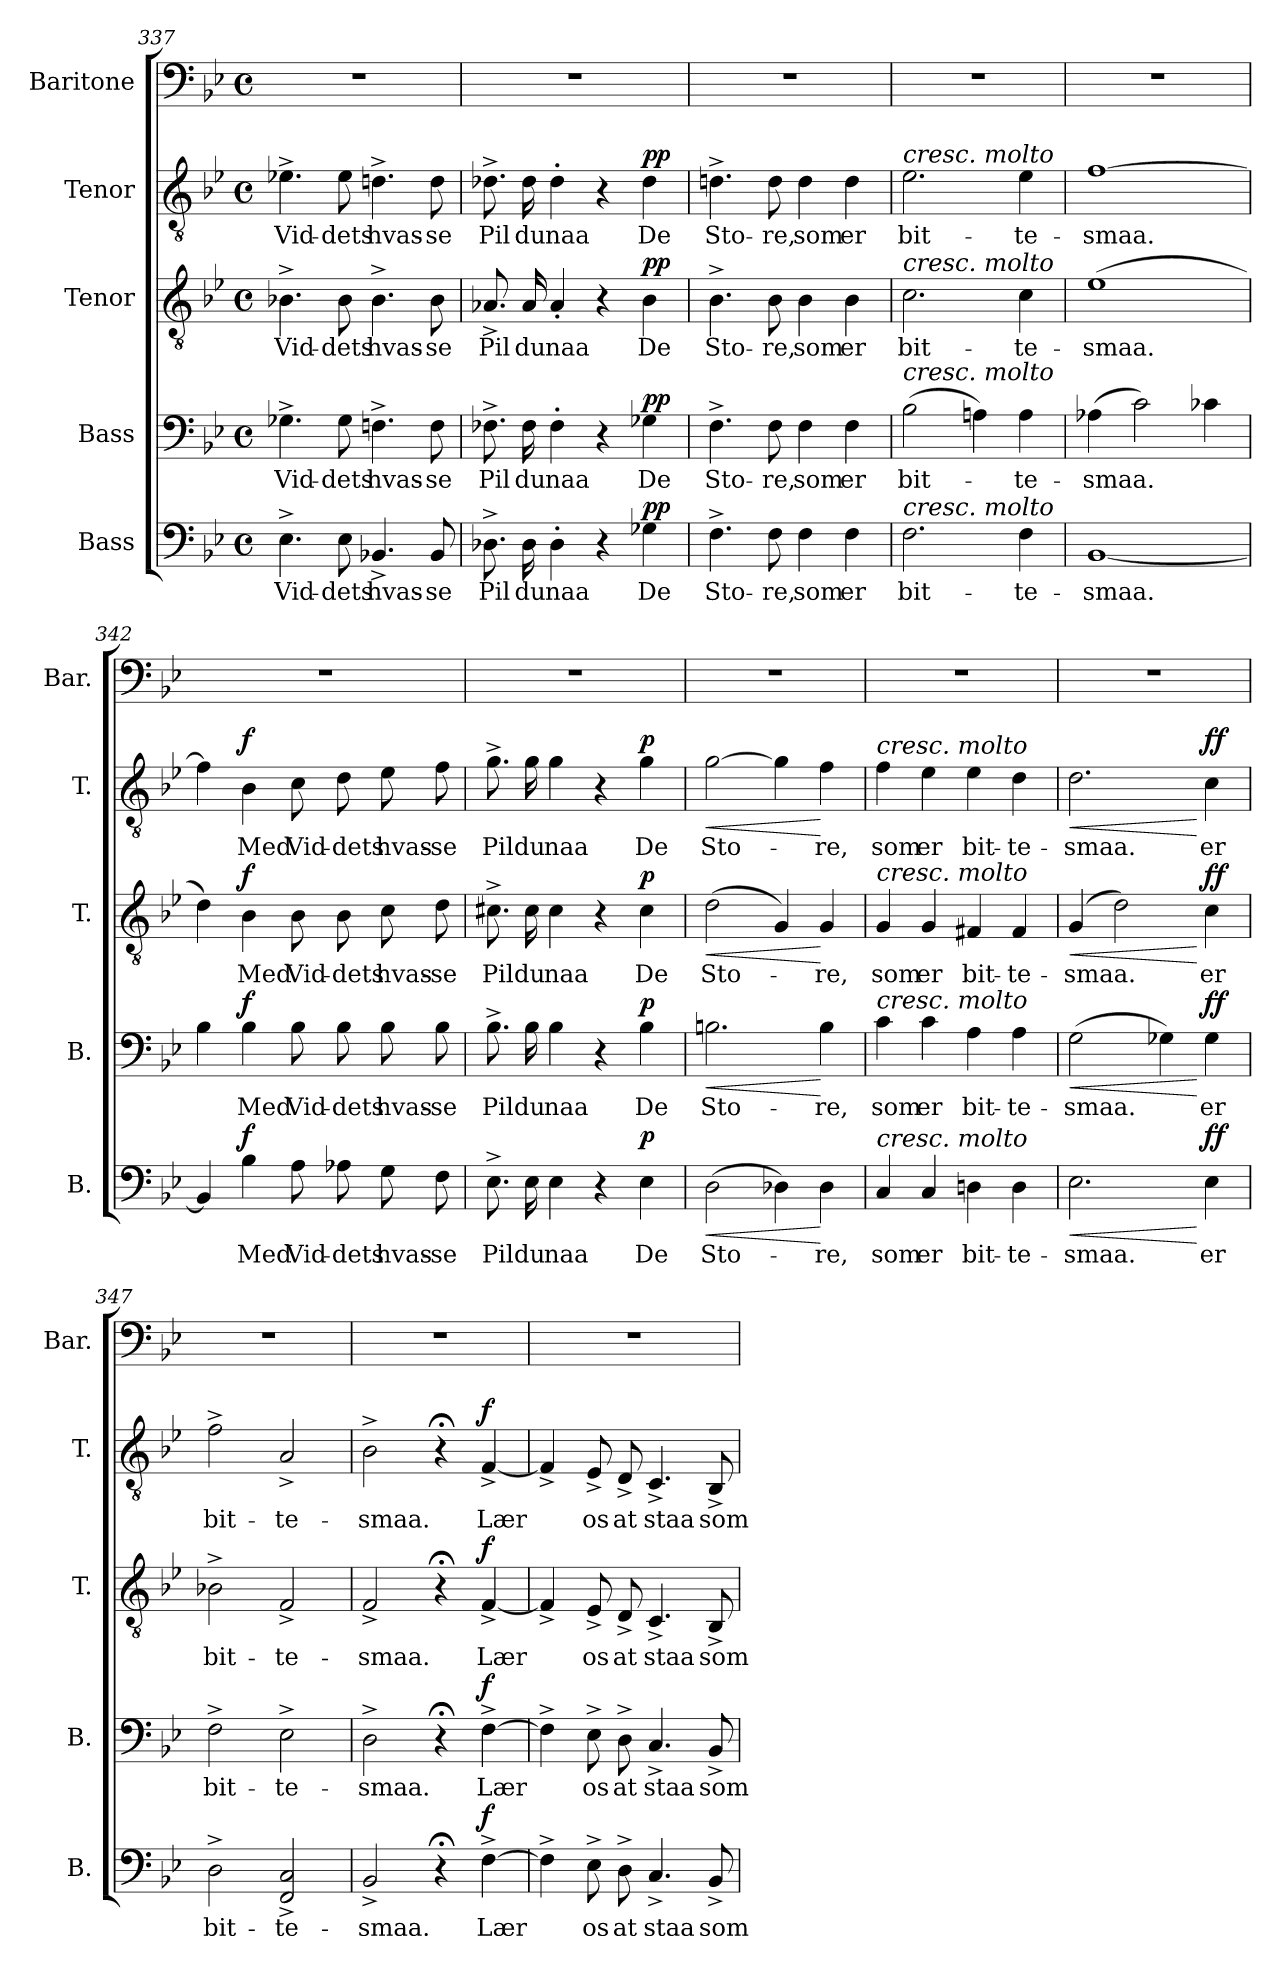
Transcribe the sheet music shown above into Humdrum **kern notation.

**kern	**text	**dynam	**kern	**text	**dynam	**kern	**text	**dynam	**kern	**text	**dynam	**kern
*part5	*part5	*part5	*part4	*part4	*part4	*part3	*part3	*part3	*part2	*part2	*part2	*part1
*staff5	*staff5	*staff5	*staff4	*staff4	*staff4	*staff3	*staff3	*staff3	*staff2	*staff2	*staff2	*staff1
*I"Bass	*	*	*I"Bass	*	*	*I"Tenor	*	*	*I"Tenor	*	*	*I"Baritone
*I'B.	*	*	*I'B.	*	*	*I'T.	*	*	*I'T.	*	*	*I'Bar.
*clefF4	*	*	*clefF4	*	*	*clefGv2	*	*	*clefGv2	*	*	*clefF4
*k[b-e-]	*	*	*k[b-e-]	*	*	*k[b-e-]	*	*	*k[b-e-]	*	*	*k[b-e-]
*M4/4	*	*	*M4/4	*	*	*M4/4	*	*	*M4/4	*	*	*M4/4
*met(c)	*	*	*met(c)	*	*	*met(c)	*	*	*met(c)	*	*	*met(c)
=337	=337	=337	=337	=337	=337	=337	=337	=337	=337	=337	=337	=337
!	!LO:LY:b	!	!	!LO:LY:b	!	!	!LO:LY:b	!	!	!LO:LY:b	!	!
4.E-^\	Vid-	.	4.G-X^\	Vid-	.	4.B-X^\	Vid-	.	4.e-X^\	Vid-	.	1r
!	!LO:LY:b	!	!	!LO:LY:b	!	!	!LO:LY:b	!	!	!LO:LY:b	!	!
8E-\	-dets	.	8G-\	-dets	.	8B-\	-dets	.	8e-\	-dets	.	.
!	!LO:LY:b	!	!	!LO:LY:b	!	!	!LO:LY:b	!	!	!LO:LY:b	!	!
4.BB-X^/	hvas-	.	4.Fn^\	hvas-	.	4.B-^\	hvas-	.	4.dn^\	hvas-	.	.
!	!LO:LY:b	!	!	!LO:LY:b	!	!	!LO:LY:b	!	!	!LO:LY:b	!	!
8BB-/	-se	.	8F\	-se	.	8B-\	-se	.	8d\	-se	.	.
=338	=338	=338	=338	=338	=338	=338	=338	=338	=338	=338	=338	=338
!	!LO:LY:b	!	!	!LO:LY:b	!	!	!LO:LY:b	!	!	!LO:LY:b	!	!
8.D-X^\	Pil	.	8.F-X^\	Pil	.	8.A-X^/	Pil	.	8.d-X^\	Pil	.	1r
!	!LO:LY:b	!	!	!LO:LY:b	!	!	!LO:LY:b	!	!	!LO:LY:b	!	!
16D-\	du	.	16F-\	du	.	16A-/	du	.	16d-\	du	.	.
!	!LO:LY:b	!	!	!LO:LY:b	!	!	!LO:LY:b	!	!	!LO:LY:b	!	!
4D-'\	naa	.	4F-'\	naa	.	4A-'/	naa	.	4d-'\	naa	.	.
4r	.	.	4r	.	.	4r	.	.	4r	.	.	.
!	!LO:LY:b	!LO:DY:a	!	!LO:LY:b	!LO:DY:a	!	!LO:LY:b	!LO:DY:a	!	!LO:LY:b	!LO:DY:a	!
4G-X\	De	pp	4G-X\	De	pp	4B-\	De	pp	4d-\	De	pp	.
=339	=339	=339	=339	=339	=339	=339	=339	=339	=339	=339	=339	=339
!	!LO:LY:b	!	!	!LO:LY:b	!	!	!LO:LY:b	!	!	!LO:LY:b	!	!
4.F^\	Sto-	.	4.F^\	Sto-	.	4.B-^\	Sto-	.	4.dn^\	Sto-	.	1r
!	!LO:LY:b	!	!	!LO:LY:b	!	!	!LO:LY:b	!	!	!LO:LY:b	!	!
8F\	-re,	.	8F\	-re,	.	8B-\	-re,	.	8d\	-re,	.	.
!	!LO:LY:b	!	!	!LO:LY:b	!	!	!LO:LY:b	!	!	!LO:LY:b	!	!
4F\	som	.	4F\	som	.	4B-\	som	.	4d\	som	.	.
!	!LO:LY:b	!	!	!LO:LY:b	!	!	!LO:LY:b	!	!	!LO:LY:b	!	!
4F\	er	.	4F\	er	.	4B-\	er	.	4d\	er	.	.
!!LO:LB:g=z
=340	=340	=340	=340	=340	=340	=340	=340	=340	=340	=340	=340	=340
!	!	!	!	!	!	!	!	!	!LO:TX:a:i:t=cresc. molto	!	!	!
!	!	!	!	!	!	!LO:TX:a:i:t=cresc. molto	!	!	!	!	!	!
!	!	!	!LO:TX:a:i:t=cresc. molto	!	!	!	!	!	!	!	!	!
!LO:TX:a:i:t=cresc. molto	!	!	!	!	!	!	!	!	!	!	!	!
!	!LO:LY:b	!	!	!LO:LY:b	!	!	!LO:LY:b	!	!	!LO:LY:b	!	!
2.F\	bit-	.	(>2B-\	bit-	.	2.c\	bit-	.	2.e-\	bit-	.	1r
.	.	.	4An\)	.	.	.	.	.	.	.	.	.
!	!LO:LY:b	!	!	!LO:LY:b	!	!	!LO:LY:b	!	!	!LO:LY:b	!	!
4F\	-te-	.	4A\	-te-	.	4c\	-te-	.	4e-\	-te-	.	.
=341	=341	=341	=341	=341	=341	=341	=341	=341	=341	=341	=341	=341
!	!LO:LY:b	!	!	!LO:LY:b	!	!	!LO:LY:b	!	!	!LO:LY:b	!	!
[1BB-	-smaa.	.	(>4A-X\	-smaa.	.	(>1e-	-smaa.	.	[1f	-smaa.	.	1r
.	.	.	2c\)	.	.	.	.	.	.	.	.	.
.	.	.	4c-X\	.	.	.	.	.	.	.	.	.
=342	=342	=342	=342	=342	=342	=342	=342	=342	=342	=342	=342	=342
4BB-/]	.	.	4B-\	.	.	4d\)	.	.	4f\]	.	.	1r
!	!LO:LY:b	!LO:DY:a	!	!LO:LY:b	!LO:DY:a	!	!LO:LY:b	!LO:DY:a	!	!LO:LY:b	!LO:DY:a	!
4B-\	Med	f	4B-\	Med	f	4B-\	Med	f	4B-\	Med	f	.
!	!LO:LY:b	!	!	!LO:LY:b	!	!	!LO:LY:b	!	!	!LO:LY:b	!	!
8A\	Vid-	.	8B-\	Vid-	.	8B-\	Vid-	.	8c\	Vid-	.	.
!	!LO:LY:b	!	!	!LO:LY:b	!	!	!LO:LY:b	!	!	!LO:LY:b	!	!
8A-X\	-dets	.	8B-\	-dets	.	8B-\	-dets	.	8d\	-dets	.	.
!	!LO:LY:b	!	!	!LO:LY:b	!	!	!LO:LY:b	!	!	!LO:LY:b	!	!
8G\	hvas-	.	8B-\	hvas-	.	8c\	hvas-	.	8e-\	hvas-	.	.
!	!LO:LY:b	!	!	!LO:LY:b	!	!	!LO:LY:b	!	!	!LO:LY:b	!	!
8F\	-se	.	8B-\	-se	.	8d\	-se	.	8f\	-se	.	.
=343	=343	=343	=343	=343	=343	=343	=343	=343	=343	=343	=343	=343
!	!LO:LY:b	!	!	!LO:LY:b	!	!	!LO:LY:b	!	!	!LO:LY:b	!	!
8.E-^\	Pil	.	8.B-^\	Pil	.	8.c#X^\	Pil	.	8.g^\	Pil	.	1r
!	!LO:LY:b	!	!	!LO:LY:b	!	!	!LO:LY:b	!	!	!LO:LY:b	!	!
16E-\	du	.	16B-\	du	.	16c#\	du	.	16g\	du	.	.
!	!LO:LY:b	!	!	!LO:LY:b	!	!	!LO:LY:b	!	!	!LO:LY:b	!	!
4E-\	naa	.	4B-\	naa	.	4c#\	naa	.	4g\	naa	.	.
4r	.	.	4r	.	.	4r	.	.	4r	.	.	.
!	!LO:LY:b	!LO:DY:a	!	!LO:LY:b	!LO:DY:a	!	!LO:LY:b	!LO:DY:a	!	!LO:LY:b	!LO:DY:a	!
4E-\	De	p	4B-\	De	p	4c#\	De	p	4g\	De	p	.
=344	=344	=344	=344	=344	=344	=344	=344	=344	=344	=344	=344	=344
!	!LO:LY:b	!LO:HP:b	!	!LO:LY:b	!LO:HP:b	!	!LO:LY:b	!LO:HP:b	!	!LO:LY:b	!LO:HP:b	!
(>2D\	Sto-	<	2.Bn\	Sto-	<	(>2d\	Sto-	<	[2g\	Sto-	<	1r
4D-X\)	.	.	.	.	.	4G/)	.	.	4g\]	.	.	.
!	!LO:LY:b	!	!	!LO:LY:b	!	!	!LO:LY:b	!	!	!LO:LY:b	!	!
4D-\	-re,	[	4B\	-re,	[	4G/	-re,	[	4f\	-re,	[	.
=345	=345	=345	=345	=345	=345	=345	=345	=345	=345	=345	=345	=345
!	!	!	!	!	!	!	!	!	!LO:TX:a:i:t=cresc. molto	!	!	!
!	!	!	!	!	!	!LO:TX:a:i:t=cresc. molto	!	!	!	!	!	!
!	!	!	!LO:TX:a:i:t=cresc. molto	!	!	!	!	!	!	!	!	!
!LO:TX:a:i:t=cresc. molto	!	!	!	!	!	!	!	!	!	!	!	!
!	!LO:LY:b	!	!	!LO:LY:b	!	!	!LO:LY:b	!	!	!LO:LY:b	!	!
4C/	som	.	4c\	som	.	4G/	som	.	4f\	som	.	1r
!	!LO:LY:b	!	!	!LO:LY:b	!	!	!LO:LY:b	!	!	!LO:LY:b	!	!
4C/	er	.	4c\	er	.	4G/	er	.	4e-\	er	.	.
!	!LO:LY:b	!	!	!LO:LY:b	!	!	!LO:LY:b	!	!	!LO:LY:b	!	!
4Dn\	bit-	.	4A\	bit-	.	4F#X/	bit-	.	4e-\	bit-	.	.
!	!LO:LY:b	!	!	!LO:LY:b	!	!	!LO:LY:b	!	!	!LO:LY:b	!	!
4D\	-te-	.	4A\	-te-	.	4F#/	-te-	.	4d\	-te-	.	.
=346	=346	=346	=346	=346	=346	=346	=346	=346	=346	=346	=346	=346
!	!LO:LY:b	!LO:HP:b	!	!LO:LY:b	!LO:HP:b	!	!LO:LY:b	!LO:HP:b	!	!LO:LY:b	!LO:HP:b	!
2.E-\	-smaa.	<	(>2G\	-smaa.	<	(>4G/	-smaa.	<	2.d\	-smaa.	<	1r
.	.	.	.	.	.	2d\)	.	.	.	.	.	.
.	.	.	4G-X\)	.	.	.	.	.	.	.	.	.
!	!LO:LY:b	!LO:DY:n=1:a	!	!LO:LY:b	!LO:DY:n=1:a	!	!LO:LY:b	!LO:DY:n=1:a	!	!LO:LY:b	!LO:DY:n=1:a	!
4E-\	er	[ ff	4G-\	er	[ ff	4c\	er	[ ff	4c\	er	[ ff	.
=347	=347	=347	=347	=347	=347	=347	=347	=347	=347	=347	=347	=347
!	!LO:LY:b	!	!	!LO:LY:b	!	!	!LO:LY:b	!	!	!LO:LY:b	!	!
2D^\	bit-	.	2F^\	bit-	.	2B-X^\	bit-	.	2f^\	bit-	.	1r
!	!LO:LY:b	!	!	!LO:LY:b	!	!	!LO:LY:b	!	!	!LO:LY:b	!	!
2FF/^ 2C/^	-te-	.	2E-^\	-te-	.	2F^/	-te-	.	2A^/	-te-	.	.
=348	=348	=348	=348	=348	=348	=348	=348	=348	=348	=348	=348	=348
!	!LO:LY:b	!	!	!LO:LY:b	!	!	!LO:LY:b	!	!	!LO:LY:b	!	!
2BB-^/	-smaa.	.	2D^\	-smaa.	.	2F^/	-smaa.	.	2B-^\	-smaa.	.	1r
4r;<	.	.	4r;<	.	.	4r;<	.	.	4r;<	.	.	.
!	!LO:LY:b	!LO:DY:a	!	!LO:LY:b	!LO:DY:a	!	!LO:LY:b	!LO:DY:a	!	!LO:LY:b	!LO:DY:a	!
[4F^\	Lær	f	[4F^\	Lær	f	[4F^/	Lær	f	[4F^/	Lær	f	.
=349	=349	=349	=349	=349	=349	=349	=349	=349	=349	=349	=349	=349
4F^\]	.	.	4F^\]	.	.	4F^/]	.	.	4F^/]	.	.	1r
!	!LO:LY:b	!	!	!LO:LY:b	!	!	!LO:LY:b	!	!	!LO:LY:b	!	!
8E-^\	os	.	8E-^\	os	.	8E-^/	os	.	8E-^/	os	.	.
!	!LO:LY:b	!	!	!LO:LY:b	!	!	!LO:LY:b	!	!	!LO:LY:b	!	!
8D^\	at	.	8D^\	at	.	8D^/	at	.	8D^/	at	.	.
!	!LO:LY:b	!	!	!LO:LY:b	!	!	!LO:LY:b	!	!	!LO:LY:b	!	!
4.C^/	staa	.	4.C^/	staa	.	4.C^/	staa	.	4.C^/	staa	.	.
!	!LO:LY:b	!	!	!LO:LY:b	!	!	!LO:LY:b	!	!	!LO:LY:b	!	!
8BB-^/	som	.	8BB-^/	som	.	8BB-^/	som	.	8BB-^/	som	.	.
=	=	=	=	=	=	=	=	=	=	=	=	=
*-	*-	*-	*-	*-	*-	*-	*-	*-	*-	*-	*-	*-
